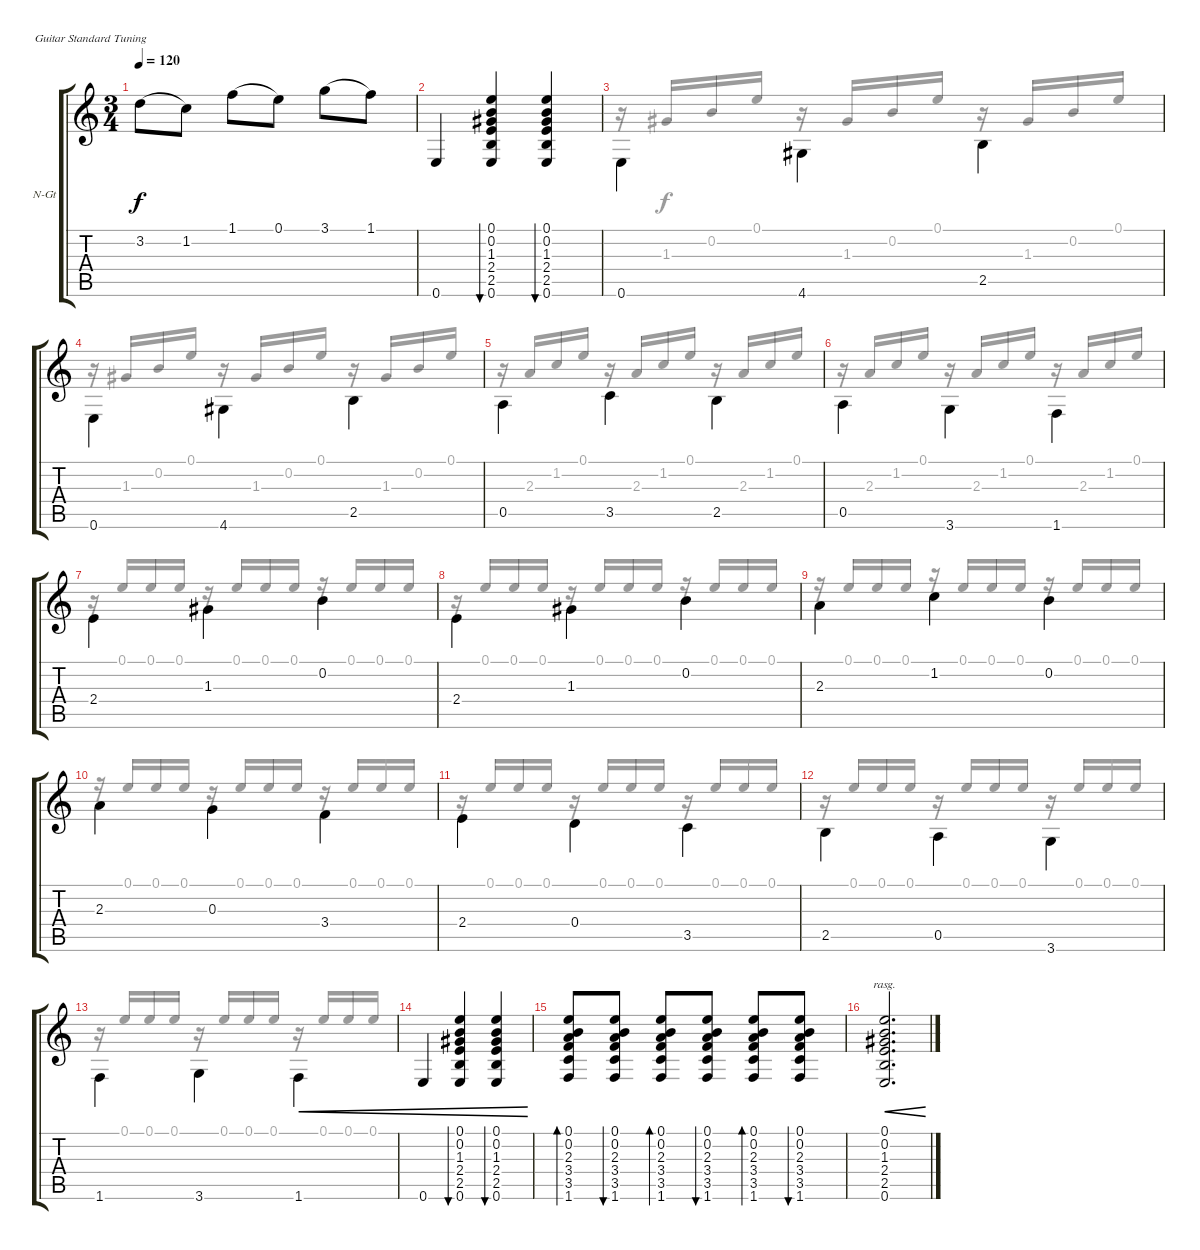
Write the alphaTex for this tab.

\defaultSystemsLayout 4
\bracketExtendMode groupsimilarinstruments
\firstSystemTrackNameOrientation horizontal
\otherSystemsTrackNameOrientation horizontal
\track ("Nylon Guitar" "N-Gt") {instrument acousticguitarnylon}
\staff {score tabs}
\tuning (E4 B3 G3 D3 A2 E2)
\voice
\ts (3 4)
\tempo 120
\clef g2
\ks c
3.2.8{dy f legatoorigin} 1.2.8 1.1.8{legatoorigin} 0.1.8 3.1.8{legatoorigin} 1.1.8 |
0.6.4 (0.6 2.5 2.4 1.3 0.2 0.1).4{bu 120} (0.6 2.5 2.4 1.3 0.2 0.1).4{bu 120} |
0.6.4{beam invert} 4.6.4{beam invert} 2.5.4{beam invert} |
0.6.4{beam invert} 4.6.4{beam invert} 2.5.4{beam invert} |
0.5.4{beam invert} 3.5.4{beam invert} 2.5.4{beam invert} |
0.5.4{beam invert} 3.6.4{beam invert} 1.6.4{beam invert} |
2.4.4{beam invert} 1.3.4{beam invert} 0.2.4{beam invert} |
2.4.4{beam invert} 1.3.4{beam invert} 0.2.4{beam invert} |
2.3.4{beam invert} 1.2.4{beam invert} 0.2.4{beam invert} |
2.3.4{beam invert} 0.3.4{beam invert} 3.4.4{beam invert} |
2.4.4{beam invert} 0.4.4{beam invert} 3.5.4{beam invert} |
2.5.4{beam invert} 0.5.4{beam invert} 3.6.4{beam invert} |
1.6.4{beam invert} 3.6.4{beam invert} 1.6.4{cre beam invert} |
0.6.4{cre} (0.6 2.5 2.4 1.3 0.2 0.1).4{bu 120 cre} (0.6 2.5 2.4 1.3 0.2 0.1).4{bu 120 cre} |
(1.6 3.5 3.4 2.3 0.2 0.1).8{bd 119} (1.6 3.5 3.4 2.3 0.2 0.1).8{bu 118} (1.6 3.5 3.4 2.3 0.2 0.1).8{bd 119} (1.6 3.5 3.4 2.3 0.2 0.1).8{bu 118} (1.6 3.5 3.4 2.3 0.2 0.1).8{bd 119} (1.6 3.5 3.4 2.3 0.2 0.1).8{bu 118} |
(0.6 2.5 2.4 1.3 0.2 0.1).2{d rasg eamii cre}
\voice
\clef g2
\ottava regular
\simile none
\ks c
|
|
r.16 1.3.16{beam invert} 0.2.16 0.1.16 r.16 1.3.16{beam invert} 0.2.16 0.1.16 r.16 1.3.16{beam invert} 0.2.16 0.1.16 |
r.16 1.3.16{beam invert} 0.2.16 0.1.16 r.16 1.3.16{beam invert} 0.2.16 0.1.16 r.16 1.3.16{beam invert} 0.2.16 0.1.16 |
r.16 2.3.16{beam invert} 1.2.16 0.1.16 r.16 2.3.16{beam invert} 1.2.16 0.1.16 r.16 2.3.16{beam invert} 1.2.16 0.1.16 |
r.16 2.3.16{beam invert} 1.2.16 0.1.16 r.16 2.3.16{beam invert} 1.2.16 0.1.16 r.16 2.3.16{beam invert} 1.2.16 0.1.16 |
r.16 0.1.16{beam invert} 0.1.16 0.1.16 r.16 0.1.16{beam invert} 0.1.16 0.1.16 r.16 0.1.16{beam invert} 0.1.16 0.1.16 |
r.16 0.1.16{beam invert} 0.1.16 0.1.16 r.16 0.1.16{beam invert} 0.1.16 0.1.16 r.16 0.1.16{beam invert} 0.1.16 0.1.16 |
r.16 0.1.16{beam invert} 0.1.16 0.1.16 r.16 0.1.16{beam invert} 0.1.16 0.1.16 r.16 0.1.16{beam invert} 0.1.16 0.1.16 |
r.16 0.1.16{beam invert} 0.1.16 0.1.16 r.16 0.1.16{beam invert} 0.1.16 0.1.16 r.16 0.1.16{beam invert} 0.1.16 0.1.16 |
r.16 0.1.16{beam invert} 0.1.16 0.1.16 r.16 0.1.16{beam invert} 0.1.16 0.1.16 r.16 0.1.16{beam invert} 0.1.16 0.1.16 |
r.16 0.1.16{beam invert} 0.1.16 0.1.16 r.16 0.1.16{beam invert} 0.1.16 0.1.16 r.16 0.1.16{beam invert} 0.1.16 0.1.16 |
r.16 0.1.16{beam invert} 0.1.16 0.1.16 r.16 0.1.16{beam invert} 0.1.16 0.1.16 r.16 0.1.16{beam invert} 0.1.16 0.1.16 |
|
|
